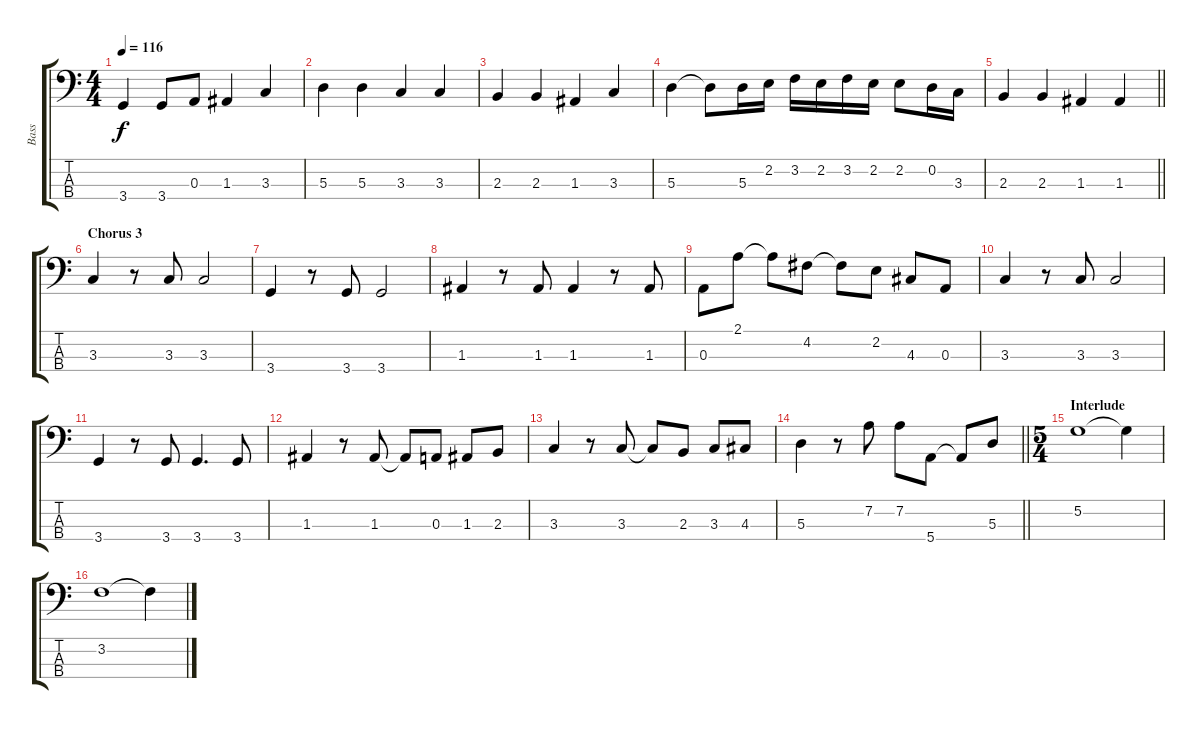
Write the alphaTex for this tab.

\track ("Bass" "Bass") {instrument electricbassfinger}
\staff {score tabs}
\tuning (G2 D2 A1 E1) {hide}
\ts (4 4)
\tempo 116
\clef f4
\ks c
3.4.4{dy f} 3.4.8 0.3.8 1.3.4 3.3.4 |
5.3.4 5.3.4 3.3.4 3.3.4 |
2.3.4 2.3.4 1.3.4 3.3.4 |
5.3.4 5.3{t}.8 5.3.16 2.2.16 3.2.16 2.2.16 3.2.16 2.2.16 2.2.8 0.2.16 3.3.16 |
\barLineRight lightlight
2.3.4 2.3.4 1.3.4 1.3.4 |
\section ("" "Chorus 3")
3.3.4 r.8 3.3.8 3.3.2 |
3.4.4 r.8 3.4.8 3.4.2 |
1.3.4 r.8 1.3.8 1.3.4 r.8 1.3.8 |
0.3.8 2.1.8 2.1{t}.8 4.2.8 4.2{t}.8 2.2.8 4.3.8 0.3.8 |
3.3.4 r.8 3.3.8 3.3.2 |
3.4.4 r.8 3.4.8 3.4.4{d} 3.4.8 |
1.3.4 r.8 1.3.8 1.3{t}.8 0.3.8 1.3.8 2.3.8 |
3.3.4 r.8 3.3.8 3.3{t}.8 2.3.8 3.3.8 4.3.8 |
\barLineRight lightlight
5.3.4 r.8 7.2.8 7.2.8 5.4.8 5.4{t}.8 5.3.8 |
\ts (5 4)
\section ("" "Interlude")
5.2.1 5.2{t}.4 |
3.2.1 3.2{t}.4
